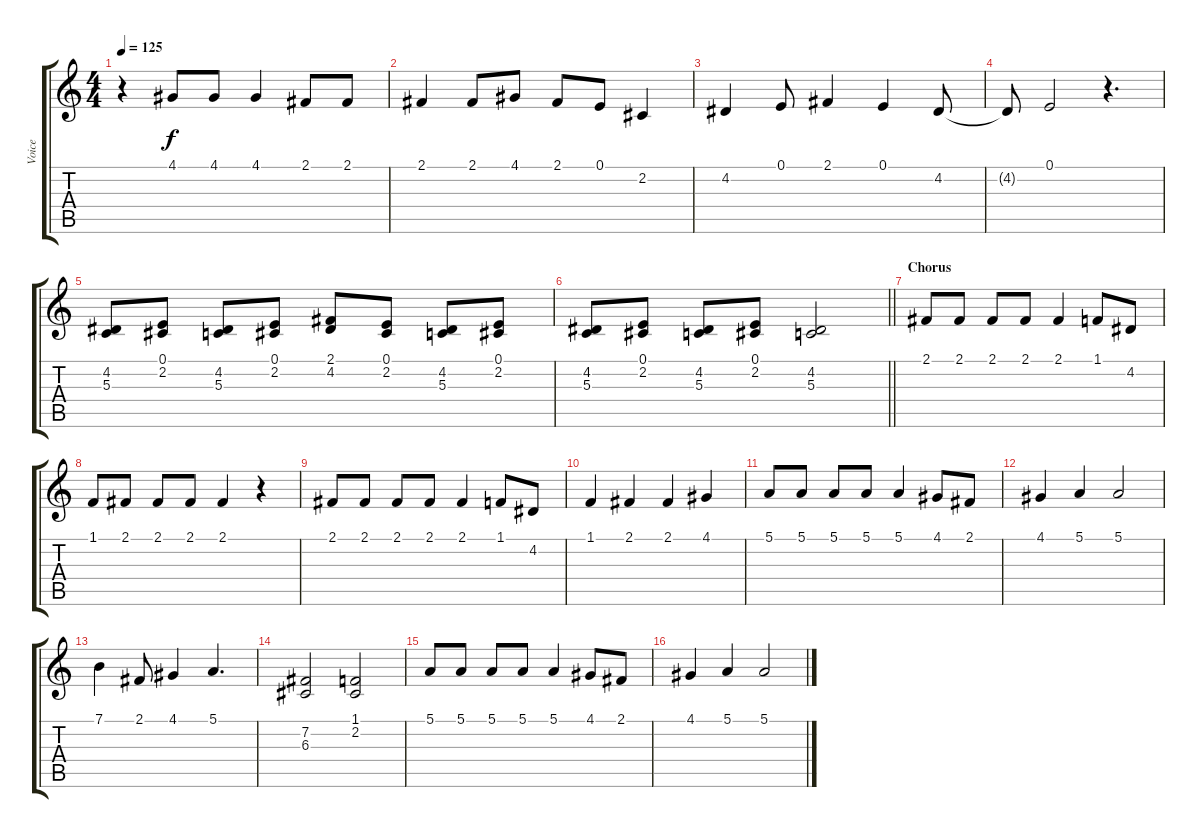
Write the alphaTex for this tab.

\track ("Voice " "Voice ") {instrument lead6voice}
\staff {score tabs}
\tuning (E4 B3 G3 D3 A2 E2) {hide}
\ts (4 4)
\tempo 125
\clef g2
\ks c
r.4{dy f} 4.1.8 4.1.8 4.1.4 2.1.8 2.1.8 |
2.1.4 2.1.8 4.1.8 2.1.8 0.1.8 2.2.4 |
4.2.4 0.1.8 2.1.4 0.1.4 4.2.8 |
4.2{t}.8 0.1.2 r.4{d} |
(4.2 5.3).8 (0.1 2.2).8 (4.2 5.3).8 (0.1 2.2).8 (2.1 4.2).8 (0.1 2.2).8 (4.2 5.3).8 (0.1 2.2).8 |
\barLineRight lightlight
(4.2 5.3).8 (0.1 2.2).8 (4.2 5.3).8 (0.1 2.2).8 (4.2 5.3).2 |
\section ("" "Chorus")
2.1.8 2.1.8 2.1.8 2.1.8 2.1.4 1.1.8 4.2.8 |
1.1.8 2.1.8 2.1.8 2.1.8 2.1.4 r.4 |
2.1.8 2.1.8 2.1.8 2.1.8 2.1.4 1.1.8 4.2.8 |
1.1.4 2.1.4 2.1.4 4.1.4 |
5.1.8 5.1.8 5.1.8 5.1.8 5.1.4 4.1.8 2.1.8 |
4.1.4 5.1.4 5.1.2 |
7.1.4 2.1.8 4.1.4 5.1.4{d} |
(7.2 6.3).2 (1.1 2.2).2 |
5.1.8 5.1.8 5.1.8 5.1.8 5.1.4 4.1.8 2.1.8 |
4.1.4 5.1.4 5.1.2
